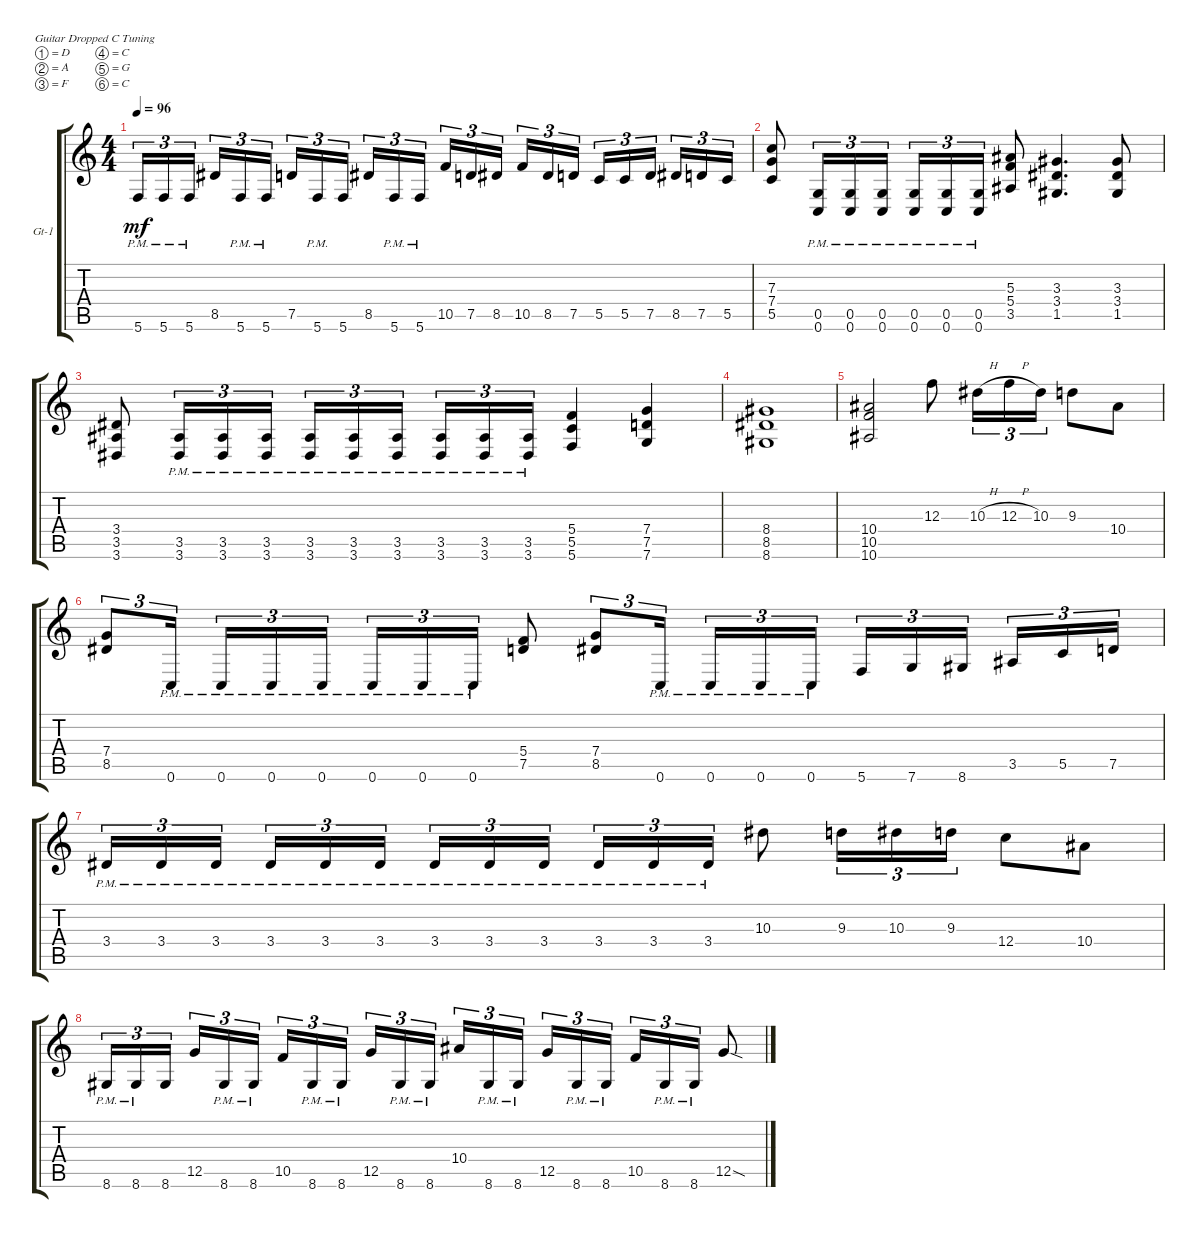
\defaultSystemsLayout 4
\bracketExtendMode groupsimilarinstruments
\firstSystemTrackNameOrientation horizontal
\otherSystemsTrackNameOrientation horizontal
\track ("Guitar 1" "Gt-1") {instrument overdrivenguitar}
\staff {score tabs}
\tuning (D4 A3 F3 C3 G2 C2)
\ts (4 4)
\tempo 96
\clef g2
\ks c
5.6{pm}.16{tu (3 2) dy mf} 5.6{pm}.16{tu (3 2)} 5.6{pm}.16{tu (3 2)} 8.5.16{tu (3 2)} 5.6{pm}.16{tu (3 2)} 5.6{pm}.16{tu (3 2)} 7.5.16{tu (3 2)} 5.6{pm}.16{tu (3 2)} 5.6.16{tu (3 2)} 8.5.16{tu (3 2)} 5.6{pm}.16{tu (3 2)} 5.6{pm}.16{tu (3 2)} 10.5.16{tu (3 2)} 7.5.16{tu (3 2)} 8.5.16{tu (3 2)} 10.5.16{tu (3 2)} 8.5.16{tu (3 2)} 7.5.16{tu (3 2)} 5.5.16{tu (3 2)} 5.5.16{tu (3 2)} 7.5.16{tu (3 2)} 8.5.16{tu (3 2)} 7.5.16{tu (3 2)} 5.5.16{tu (3 2)} |
(5.5 7.4 7.3).8 (0.6{pm} 0.5{pm}).16{tu (3 2)} (0.6{pm} 0.5{pm}).16{tu (3 2)} (0.6{pm} 0.5{pm}).16{tu (3 2)} (0.6{pm} 0.5{pm}).16{tu (3 2)} (0.6{pm} 0.5{pm}).16{tu (3 2)} (0.6{pm} 0.5{pm}).16{tu (3 2)} (3.5 5.4 5.3).8 (1.5 3.4 3.3).4{d} (1.5 3.4 3.3).8 |
(3.6 3.5 3.4).8 (3.6{pm} 3.5{pm}).16{tu (3 2)} (3.6{pm} 3.5{pm}).16{tu (3 2)} (3.6{pm} 3.5{pm}).16{tu (3 2)} (3.6{pm} 3.5{pm}).16{tu (3 2)} (3.6{pm} 3.5{pm}).16{tu (3 2)} (3.6{pm} 3.5{pm}).16{tu (3 2)} (3.6{pm} 3.5{pm}).16{tu (3 2)} (3.6{pm} 3.5{pm}).16{tu (3 2)} (3.6{pm} 3.5{pm}).16{tu (3 2)} (5.6 5.4 5.5).4 (7.6 7.5 7.4).4 |
(8.6 8.5 8.4).1 |
(10.6 10.5 10.4).2 12.3.8 10.3{h}.16{tu (3 2)} 12.3{h}.16{tu (3 2)} 10.3.16{tu (3 2)} 9.3.8 10.4.8 |
(8.5 7.4).8{tu (3 2)} 0.6{pm}.16{tu (3 2)} 0.6{pm}.16{tu (3 2)} 0.6{pm}.16{tu (3 2)} 0.6{pm}.16{tu (3 2)} 0.6{pm}.16{tu (3 2)} 0.6{pm}.16{tu (3 2)} 0.6{pm}.16{tu (3 2)} (7.5 5.4).8 (8.5 7.4).8{tu (3 2)} 0.6{pm}.16{tu (3 2)} 0.6{pm}.16{tu (3 2)} 0.6{pm}.16{tu (3 2)} 0.6{pm}.16{tu (3 2)} 5.6.16{tu (3 2)} 7.6.16{tu (3 2)} 8.6.16{tu (3 2)} 3.5.16{tu (3 2)} 5.5.16{tu (3 2)} 7.5.16{tu (3 2)} |
3.4{pm}.16{tu (3 2)} 3.4{pm}.16{tu (3 2)} 3.4{pm}.16{tu (3 2)} 3.4{pm}.16{tu (3 2)} 3.4{pm}.16{tu (3 2)} 3.4{pm}.16{tu (3 2)} 3.4{pm}.16{tu (3 2)} 3.4{pm}.16{tu (3 2)} 3.4{pm}.16{tu (3 2)} 3.4{pm}.16{tu (3 2)} 3.4{pm}.16{tu (3 2)} 3.4{pm}.16{tu (3 2)} 10.3.8 9.3.16{tu (3 2)} 10.3.16{tu (3 2)} 9.3.16{tu (3 2)} 12.4.8 10.4.8 |
8.6{pm}.16{tu (3 2)} 8.6{pm}.16{tu (3 2)} 8.6.16{tu (3 2)} 12.5.16{tu (3 2)} 8.6{pm}.16{tu (3 2)} 8.6{pm}.16{tu (3 2)} 10.5.16{tu (3 2)} 8.6{pm}.16{tu (3 2)} 8.6{pm}.16{tu (3 2)} 12.5.16{tu (3 2)} 8.6{pm}.16{tu (3 2)} 8.6{pm}.16{tu (3 2)} 10.4.16{tu (3 2)} 8.6{pm}.16{tu (3 2)} 8.6{pm}.16{tu (3 2)} 12.5.16{tu (3 2)} 8.6{pm}.16{tu (3 2)} 8.6{pm}.16{tu (3 2)} 10.5.16{tu (3 2)} 8.6{pm}.16{tu (3 2)} 8.6{pm}.16{tu (3 2)} 12.5{sod}.8
